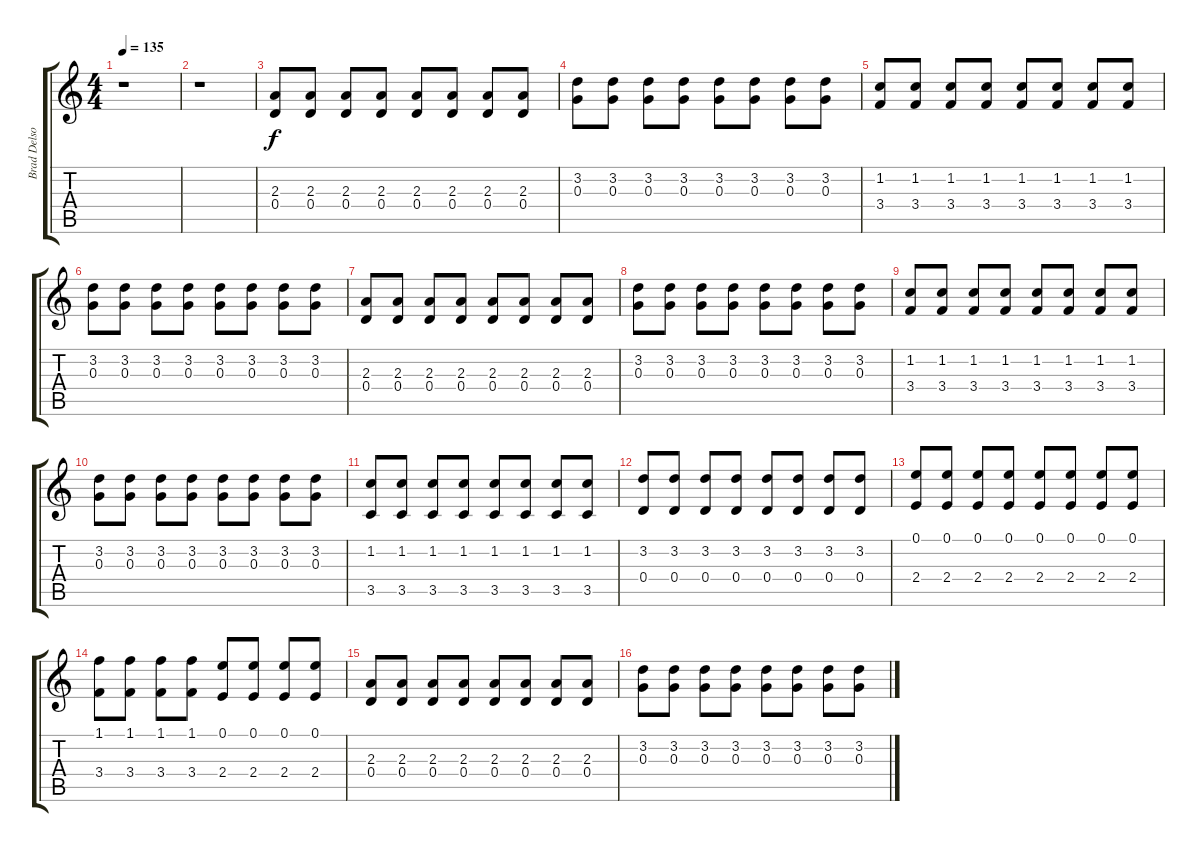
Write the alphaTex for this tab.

\track ("Brad Delson - Guitar" "Brad Delso") {instrument overdrivenguitar}
\staff {score tabs}
\tuning (E4 B3 G3 D3 A2 E2) {hide}
\ts (4 4)
\tempo 135
\clef g2
\ks c
r.1{dy f} |
r.1 |
(2.3 0.4).8 (2.3 0.4).8 (2.3 0.4).8 (2.3 0.4).8 (2.3 0.4).8 (2.3 0.4).8 (2.3 0.4).8 (2.3 0.4).8 |
(3.2 0.3).8 (3.2 0.3).8 (3.2 0.3).8 (3.2 0.3).8 (3.2 0.3).8 (3.2 0.3).8 (3.2 0.3).8 (3.2 0.3).8 |
(1.2 3.4).8 (1.2 3.4).8 (1.2 3.4).8 (1.2 3.4).8 (1.2 3.4).8 (1.2 3.4).8 (1.2 3.4).8 (1.2 3.4).8 |
(3.2 0.3).8 (3.2 0.3).8 (3.2 0.3).8 (3.2 0.3).8 (3.2 0.3).8 (3.2 0.3).8 (3.2 0.3).8 (3.2 0.3).8 |
(2.3 0.4).8 (2.3 0.4).8 (2.3 0.4).8 (2.3 0.4).8 (2.3 0.4).8 (2.3 0.4).8 (2.3 0.4).8 (2.3 0.4).8 |
(3.2 0.3).8 (3.2 0.3).8 (3.2 0.3).8 (3.2 0.3).8 (3.2 0.3).8 (3.2 0.3).8 (3.2 0.3).8 (3.2 0.3).8 |
(1.2 3.4).8 (1.2 3.4).8 (1.2 3.4).8 (1.2 3.4).8 (1.2 3.4).8 (1.2 3.4).8 (1.2 3.4).8 (1.2 3.4).8 |
(3.2 0.3).8 (3.2 0.3).8 (3.2 0.3).8 (3.2 0.3).8 (3.2 0.3).8 (3.2 0.3).8 (3.2 0.3).8 (3.2 0.3).8 |
(1.2 3.5).8 (1.2 3.5).8 (1.2 3.5).8 (1.2 3.5).8 (1.2 3.5).8 (1.2 3.5).8 (1.2 3.5).8 (1.2 3.5).8 |
(3.2 0.4).8 (3.2 0.4).8 (3.2 0.4).8 (3.2 0.4).8 (3.2 0.4).8 (3.2 0.4).8 (3.2 0.4).8 (3.2 0.4).8 |
(0.1 2.4).8 (0.1 2.4).8 (0.1 2.4).8 (0.1 2.4).8 (0.1 2.4).8 (0.1 2.4).8 (0.1 2.4).8 (0.1 2.4).8 |
(1.1 3.4).8 (1.1 3.4).8 (1.1 3.4).8 (1.1 3.4).8 (0.1 2.4).8 (0.1 2.4).8 (0.1 2.4).8 (0.1 2.4).8 |
(2.3 0.4).8 (2.3 0.4).8 (2.3 0.4).8 (2.3 0.4).8 (2.3 0.4).8 (2.3 0.4).8 (2.3 0.4).8 (2.3 0.4).8 |
(3.2 0.3).8 (3.2 0.3).8 (3.2 0.3).8 (3.2 0.3).8 (3.2 0.3).8 (3.2 0.3).8 (3.2 0.3).8 (3.2 0.3).8
